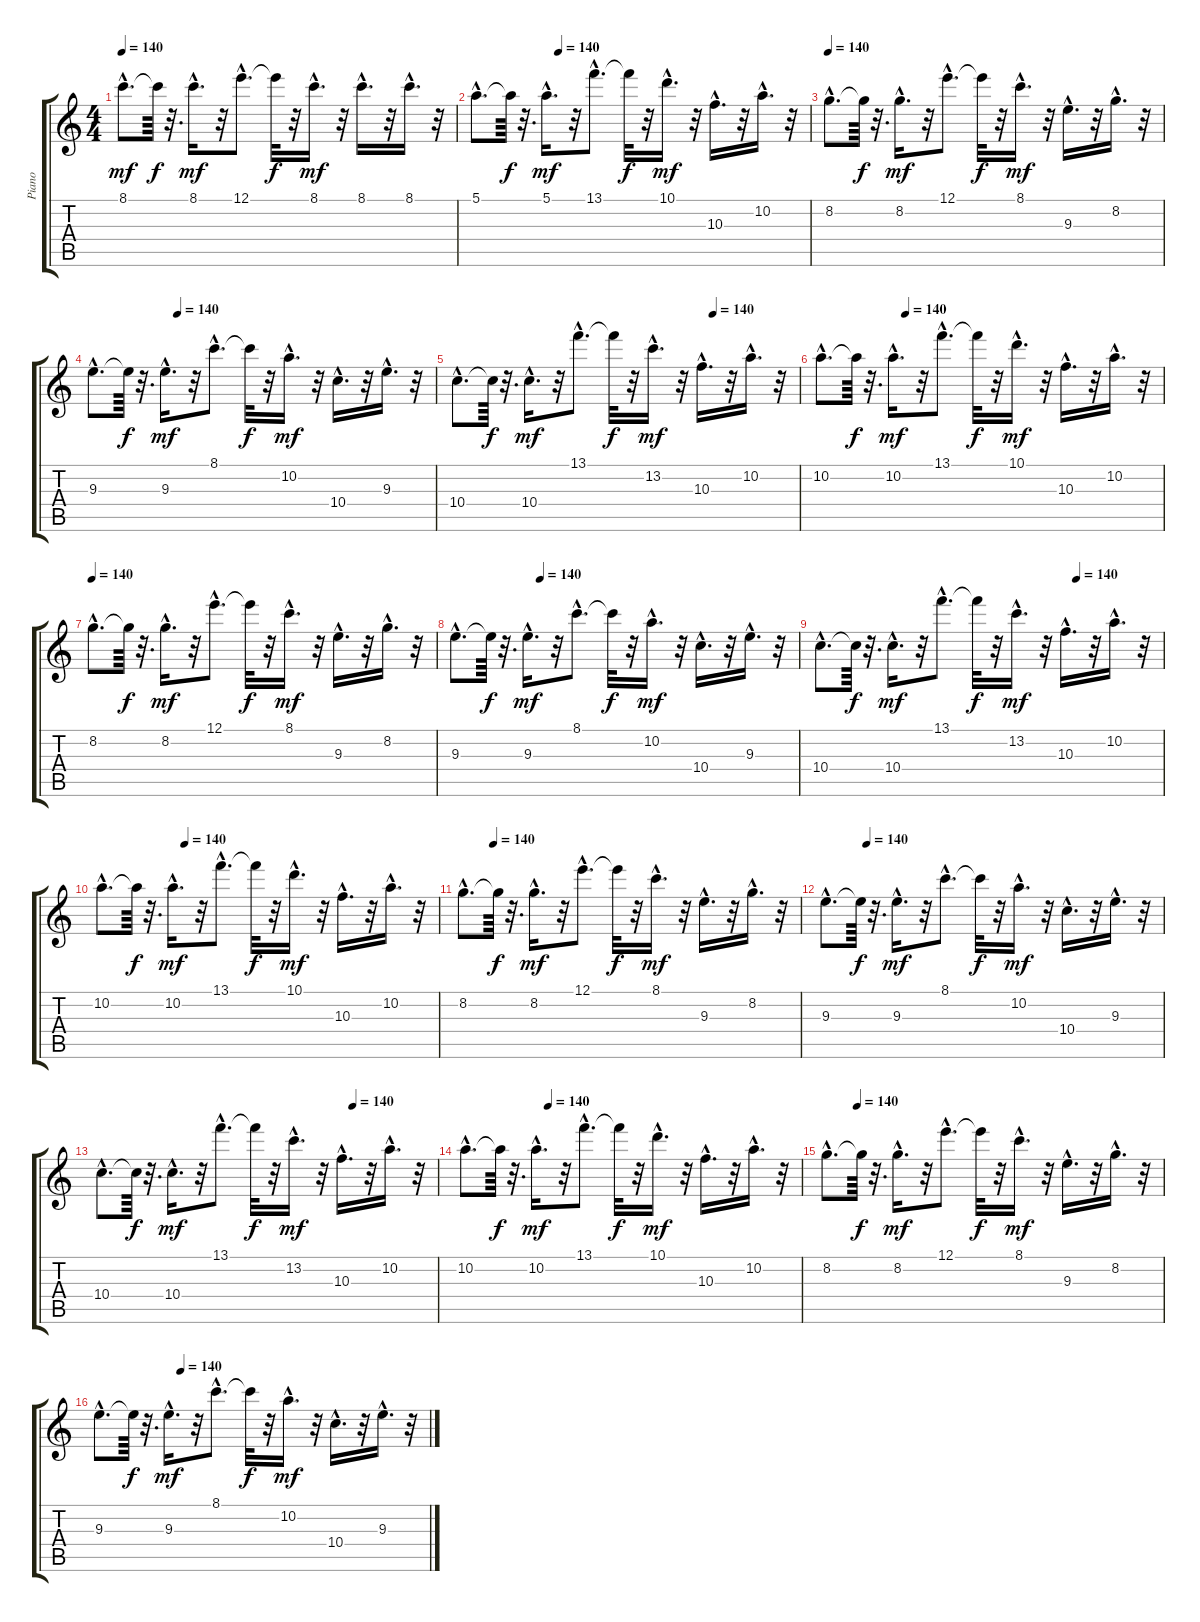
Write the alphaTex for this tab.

\track ("Piano" "Piano") {instrument acousticbass}
\staff {score tabs}
\tuning (E4 B3 G3 D3 A2 E2) {hide}
\ts (4 4)
\tempo 140
\clef g2
\ks c
8.1{hac}.8{d dy mf} 8.1{t}.64{dy f} r.32{d} 8.1{hac}.16{d dy mf} r.32 12.1{hac}.8{d} 12.1{t}.32{dy f} r.32 8.1{hac}.16{d dy mf} r.32 8.1{hac}.16{d} r.32 8.1{hac}.16{d} r.32 |
\tempo (140 0.25)
5.1{hac}.8{d} 5.1{t}.64{dy f} r.32{d} 5.1{hac}.16{d dy mf} r.32 13.1{hac}.8{d} 13.1{t}.32{dy f} r.32 10.1{hac}.16{d dy mf} r.32 10.3{hac}.16{d} r.32 10.2{hac}.16{d} r.32 |
\tempo 140
8.2{hac}.8{d} 8.2{t}.64{dy f} r.32{d} 8.2{hac}.16{d dy mf} r.32 12.1{hac}.8{d} 12.1{t}.32{dy f} r.32 8.1{hac}.16{d dy mf} r.32 9.3{hac}.16{d} r.32 8.2{hac}.16{d} r.32 |
\tempo (140 0.25)
9.3{hac}.8{d} 9.3{t}.64{dy f} r.32{d} 9.3{hac}.16{d dy mf} r.32 8.1{hac}.8{d} 8.1{t}.32{dy f} r.32 10.2{hac}.16{d dy mf} r.32 10.4{hac}.16{d} r.32 9.3{hac}.16{d} r.32 |
\tempo (140 0.75)
10.4{hac}.8{d} 10.4{t}.64{dy f} r.32{d} 10.4{hac}.16{d dy mf} r.32 13.1{hac}.8{d} 13.1{t}.32{dy f} r.32 13.2{hac}.16{d dy mf} r.32 10.3{hac}.16{d} r.32 10.2{hac}.16{d} r.32 |
\tempo (140 0.25)
10.2{hac}.8{d} 10.2{t}.64{dy f} r.32{d} 10.2{hac}.16{d dy mf} r.32 13.1{hac}.8{d} 13.1{t}.32{dy f} r.32 10.1{hac}.16{d dy mf} r.32 10.3{hac}.16{d} r.32 10.2{hac}.16{d} r.32 |
\tempo 140
8.2{hac}.8{d} 8.2{t}.64{dy f} r.32{d} 8.2{hac}.16{d dy mf} r.32 12.1{hac}.8{d} 12.1{t}.32{dy f} r.32 8.1{hac}.16{d dy mf} r.32 9.3{hac}.16{d} r.32 8.2{hac}.16{d} r.32 |
\tempo (140 0.25)
9.3{hac}.8{d} 9.3{t}.64{dy f} r.32{d} 9.3{hac}.16{d dy mf} r.32 8.1{hac}.8{d} 8.1{t}.32{dy f} r.32 10.2{hac}.16{d dy mf} r.32 10.4{hac}.16{d} r.32 9.3{hac}.16{d} r.32 |
\tempo (140 0.75)
10.4{hac}.8{d} 10.4{t}.64{dy f} r.32{d} 10.4{hac}.16{d dy mf} r.32 13.1{hac}.8{d} 13.1{t}.32{dy f} r.32 13.2{hac}.16{d dy mf} r.32 10.3{hac}.16{d} r.32 10.2{hac}.16{d} r.32 |
\tempo (140 0.25)
10.2{hac}.8{d} 10.2{t}.64{dy f} r.32{d} 10.2{hac}.16{d dy mf} r.32 13.1{hac}.8{d} 13.1{t}.32{dy f} r.32 10.1{hac}.16{d dy mf} r.32 10.3{hac}.16{d} r.32 10.2{hac}.16{d} r.32 |
\tempo (140 0.09375)
8.2{hac}.8{d} 8.2{t}.64{dy f} r.32{d} 8.2{hac}.16{d dy mf} r.32 12.1{hac}.8{d} 12.1{t}.32{dy f} r.32 8.1{hac}.16{d dy mf} r.32 9.3{hac}.16{d} r.32 8.2{hac}.16{d} r.32 |
\tempo (140 0.125)
9.3{hac}.8{d} 9.3{t}.64{dy f} r.32{d} 9.3{hac}.16{d dy mf} r.32 8.1{hac}.8{d} 8.1{t}.32{dy f} r.32 10.2{hac}.16{d dy mf} r.32 10.4{hac}.16{d} r.32 9.3{hac}.16{d} r.32 |
\tempo (140 0.75)
10.4{hac}.8{d} 10.4{t}.64{dy f} r.32{d} 10.4{hac}.16{d dy mf} r.32 13.1{hac}.8{d} 13.1{t}.32{dy f} r.32 13.2{hac}.16{d dy mf} r.32 10.3{hac}.16{d} r.32 10.2{hac}.16{d} r.32 |
\tempo (140 0.25)
10.2{hac}.8{d} 10.2{t}.64{dy f} r.32{d} 10.2{hac}.16{d dy mf} r.32 13.1{hac}.8{d} 13.1{t}.32{dy f} r.32 10.1{hac}.16{d dy mf} r.32 10.3{hac}.16{d} r.32 10.2{hac}.16{d} r.32 |
\tempo (140 0.09375)
8.2{hac}.8{d} 8.2{t}.64{dy f} r.32{d} 8.2{hac}.16{d dy mf} r.32 12.1{hac}.8{d} 12.1{t}.32{dy f} r.32 8.1{hac}.16{d dy mf} r.32 9.3{hac}.16{d} r.32 8.2{hac}.16{d} r.32 |
\tempo (140 0.25)
9.3{hac}.8{d} 9.3{t}.64{dy f} r.32{d} 9.3{hac}.16{d dy mf} r.32 8.1{hac}.8{d} 8.1{t}.32{dy f} r.32 10.2{hac}.16{d dy mf} r.32 10.4{hac}.16{d} r.32 9.3{hac}.16{d} r.32
